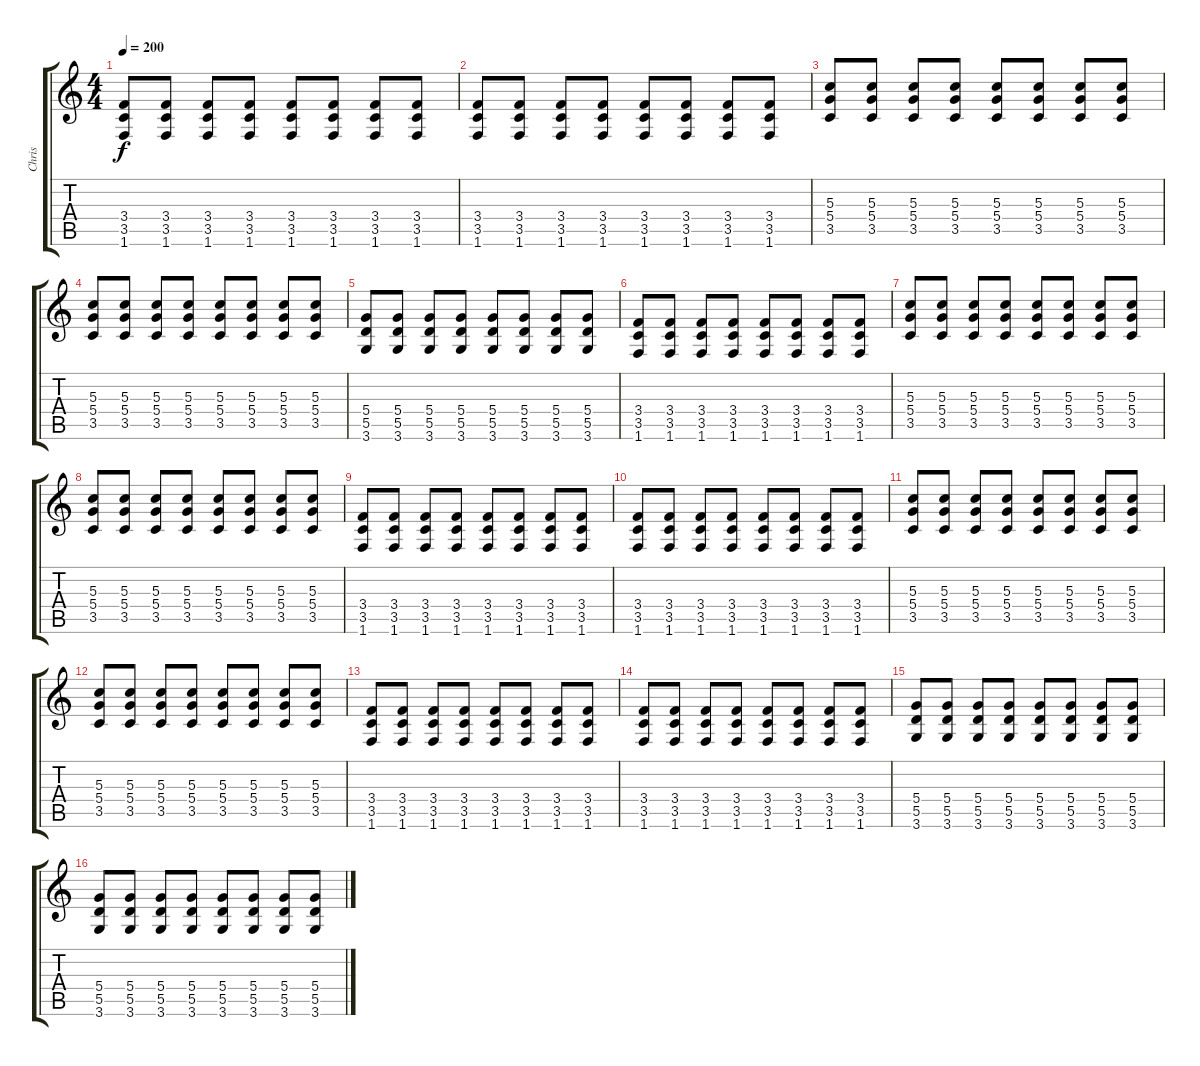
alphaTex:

\track ("Chris" "Chris") {instrument distortionguitar}
\staff {score tabs}
\tuning (E4 B3 G3 D3 A2 E2) {hide}
\ts (4 4)
\tempo 200
\clef g2
\ks c
(3.4 3.5 1.6).8{dy f} (3.4 3.5 1.6).8 (3.4 3.5 1.6).8 (3.4 3.5 1.6).8 (3.4 3.5 1.6).8 (3.4 3.5 1.6).8 (3.4 3.5 1.6).8 (3.4 3.5 1.6).8 |
(3.4 3.5 1.6).8 (3.4 3.5 1.6).8 (3.4 3.5 1.6).8 (3.4 3.5 1.6).8 (3.4 3.5 1.6).8 (3.4 3.5 1.6).8 (3.4 3.5 1.6).8 (3.4 3.5 1.6).8 |
(5.3 5.4 3.5).8 (5.3 5.4 3.5).8 (5.3 5.4 3.5).8 (5.3 5.4 3.5).8 (5.3 5.4 3.5).8 (5.3 5.4 3.5).8 (5.3 5.4 3.5).8 (5.3 5.4 3.5).8 |
(5.3 5.4 3.5).8 (5.3 5.4 3.5).8 (5.3 5.4 3.5).8 (5.3 5.4 3.5).8 (5.3 5.4 3.5).8 (5.3 5.4 3.5).8 (5.3 5.4 3.5).8 (5.3 5.4 3.5).8 |
(5.4 5.5 3.6).8 (5.4 5.5 3.6).8 (5.4 5.5 3.6).8 (5.4 5.5 3.6).8 (5.4 5.5 3.6).8 (5.4 5.5 3.6).8 (5.4 5.5 3.6).8 (5.4 5.5 3.6).8 |
(3.4 3.5 1.6).8 (3.4 3.5 1.6).8 (3.4 3.5 1.6).8 (3.4 3.5 1.6).8 (3.4 3.5 1.6).8 (3.4 3.5 1.6).8 (3.4 3.5 1.6).8 (3.4 3.5 1.6).8 |
(5.3 5.4 3.5).8 (5.3 5.4 3.5).8 (5.3 5.4 3.5).8 (5.3 5.4 3.5).8 (5.3 5.4 3.5).8 (5.3 5.4 3.5).8 (5.3 5.4 3.5).8 (5.3 5.4 3.5).8 |
(5.3 5.4 3.5).8 (5.3 5.4 3.5).8 (5.3 5.4 3.5).8 (5.3 5.4 3.5).8 (5.3 5.4 3.5).8 (5.3 5.4 3.5).8 (5.3 5.4 3.5).8 (5.3 5.4 3.5).8 |
(3.4 3.5 1.6).8 (3.4 3.5 1.6).8 (3.4 3.5 1.6).8 (3.4 3.5 1.6).8 (3.4 3.5 1.6).8 (3.4 3.5 1.6).8 (3.4 3.5 1.6).8 (3.4 3.5 1.6).8 |
(3.4 3.5 1.6).8 (3.4 3.5 1.6).8 (3.4 3.5 1.6).8 (3.4 3.5 1.6).8 (3.4 3.5 1.6).8 (3.4 3.5 1.6).8 (3.4 3.5 1.6).8 (3.4 3.5 1.6).8 |
(5.3 5.4 3.5).8 (5.3 5.4 3.5).8 (5.3 5.4 3.5).8 (5.3 5.4 3.5).8 (5.3 5.4 3.5).8 (5.3 5.4 3.5).8 (5.3 5.4 3.5).8 (5.3 5.4 3.5).8 |
(5.3 5.4 3.5).8 (5.3 5.4 3.5).8 (5.3 5.4 3.5).8 (5.3 5.4 3.5).8 (5.3 5.4 3.5).8 (5.3 5.4 3.5).8 (5.3 5.4 3.5).8 (5.3 5.4 3.5).8 |
(3.4 3.5 1.6).8 (3.4 3.5 1.6).8 (3.4 3.5 1.6).8 (3.4 3.5 1.6).8 (3.4 3.5 1.6).8 (3.4 3.5 1.6).8 (3.4 3.5 1.6).8 (3.4 3.5 1.6).8 |
(3.4 3.5 1.6).8 (3.4 3.5 1.6).8 (3.4 3.5 1.6).8 (3.4 3.5 1.6).8 (3.4 3.5 1.6).8 (3.4 3.5 1.6).8 (3.4 3.5 1.6).8 (3.4 3.5 1.6).8 |
(5.4 5.5 3.6).8 (5.4 5.5 3.6).8 (5.4 5.5 3.6).8 (5.4 5.5 3.6).8 (5.4 5.5 3.6).8 (5.4 5.5 3.6).8 (5.4 5.5 3.6).8 (5.4 5.5 3.6).8 |
(5.4 5.5 3.6).8 (5.4 5.5 3.6).8 (5.4 5.5 3.6).8 (5.4 5.5 3.6).8 (5.4 5.5 3.6).8 (5.4 5.5 3.6).8 (5.4 5.5 3.6).8 (5.4 5.5 3.6).8
